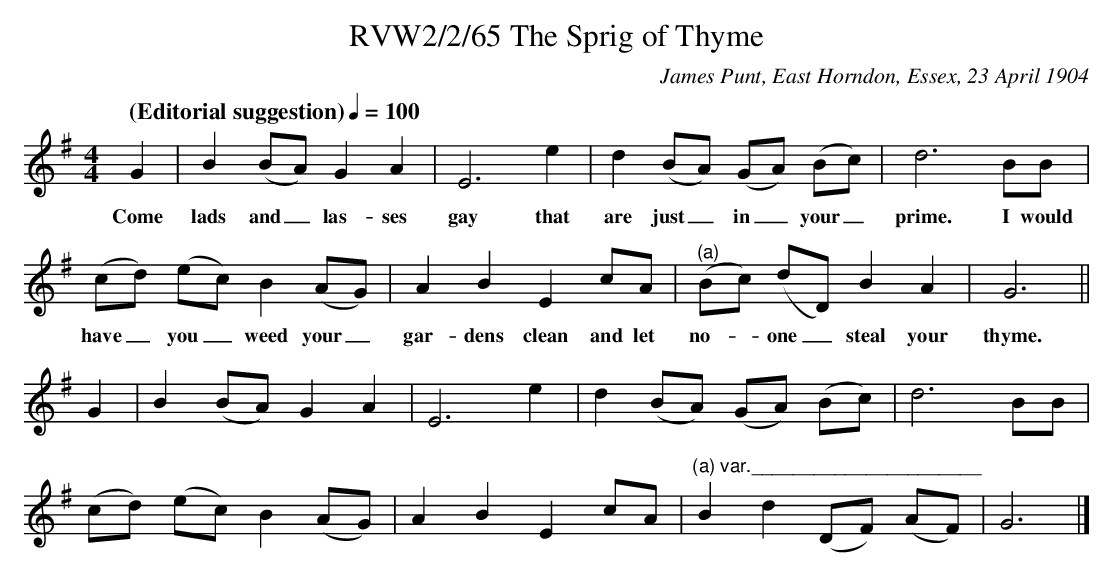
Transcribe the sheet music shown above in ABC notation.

X:1
T:RVW2/2/65 The Sprig of Thyme
C: James Punt, East Horndon, Essex, 23 April 1904
L:1/8
Q: "(Editorial suggestion)" 1/4=100
M:4/4
K:G
G2 | B2 (BA) G2 A2 | E6 e2 | d2 (BA) (GA) (Bc) | d6 BB |
w: Come lads and_ las-ses gay that are just_ in_ your_ prime. I would
(cd) (ec) B2 (AG) | A2 B2 E2 cA | "^(a)"(Bc) (dD) B2 A2 | G6 ||
w: have_ you_ weed your_ gar-dens clean and let no-*one_ steal your thyme.
G2 | B2 (BA) G2 A2 | E6 e2 | d2 (BA) (GA) (Bc) | d6 BB |
(cd) (ec) B2 (AG) | A2 B2 E2 cA | "^(a) var.______________________" \
B2 d2 (DF) (AF) | G6 |]
